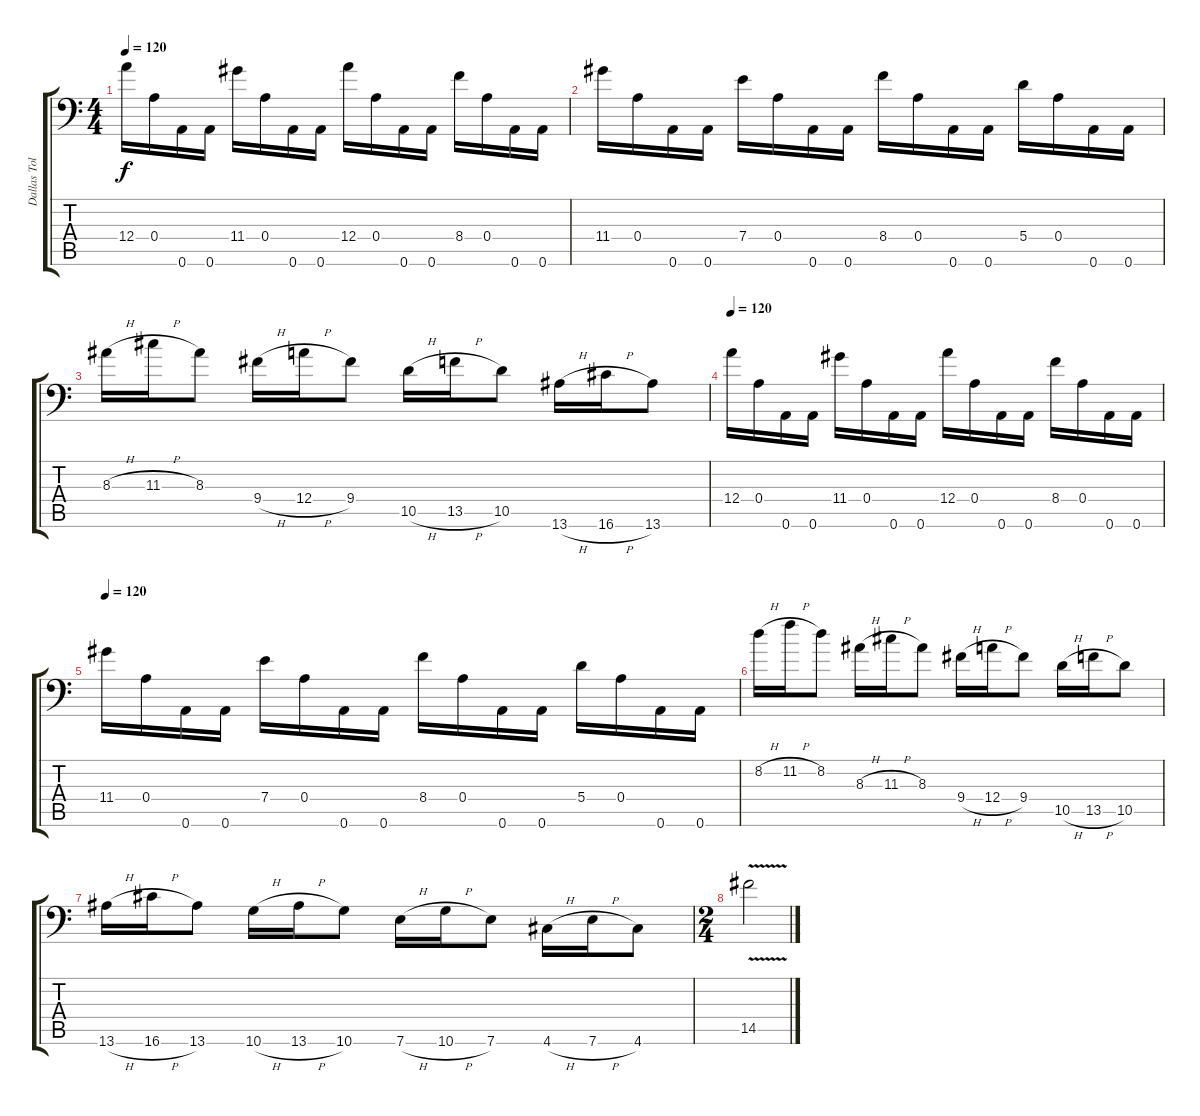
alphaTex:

\track ("Dallas Toler-Wade" "Dallas Tol") {instrument distortionguitar}
\staff {score tabs}
\tuning (B3 Gb3 D3 A2 E2 A1) {hide}
\ts (4 4)
\tempo 120
\clef f4
\ks c
12.4.16{dy f} 0.4.16 0.6.16 0.6.16 11.4.16 0.4.16 0.6.16 0.6.16 12.4.16 0.4.16 0.6.16 0.6.16 8.4.16 0.4.16 0.6.16 0.6.16 |
11.4.16 0.4.16 0.6.16 0.6.16 7.4.16 0.4.16 0.6.16 0.6.16 8.4.16 0.4.16 0.6.16 0.6.16 5.4.16 0.4.16 0.6.16 0.6.16 |
8.3{h}.16 11.3{h}.16 8.3.8 9.4{h}.16 12.4{h}.16 9.4.8 10.5{h}.16 13.5{h}.16 10.5.8 13.6{h}.16 16.6{h}.16 13.6.8 |
\tempo 120
12.4.16 0.4.16 0.6.16 0.6.16 11.4.16 0.4.16 0.6.16 0.6.16 12.4.16 0.4.16 0.6.16 0.6.16 8.4.16 0.4.16 0.6.16 0.6.16 |
\tempo 120
11.4.16 0.4.16 0.6.16 0.6.16 7.4.16 0.4.16 0.6.16 0.6.16 8.4.16 0.4.16 0.6.16 0.6.16 5.4.16 0.4.16 0.6.16 0.6.16 |
8.2{h}.16 11.2{h}.16 8.2.8 8.3{h}.16 11.3{h}.16 8.3.8 9.4{h}.16 12.4{h}.16 9.4.8 10.5{h}.16 13.5{h}.16 10.5.8 |
13.6{h}.16 16.6{h}.16 13.6.8 10.6{h}.16 13.6{h}.16 10.6.8 7.6{h}.16 10.6{h}.16 7.6.8 4.6{h}.16 7.6{h}.16 4.6.8 |
\ts (2 4)
14.5{v}.2
